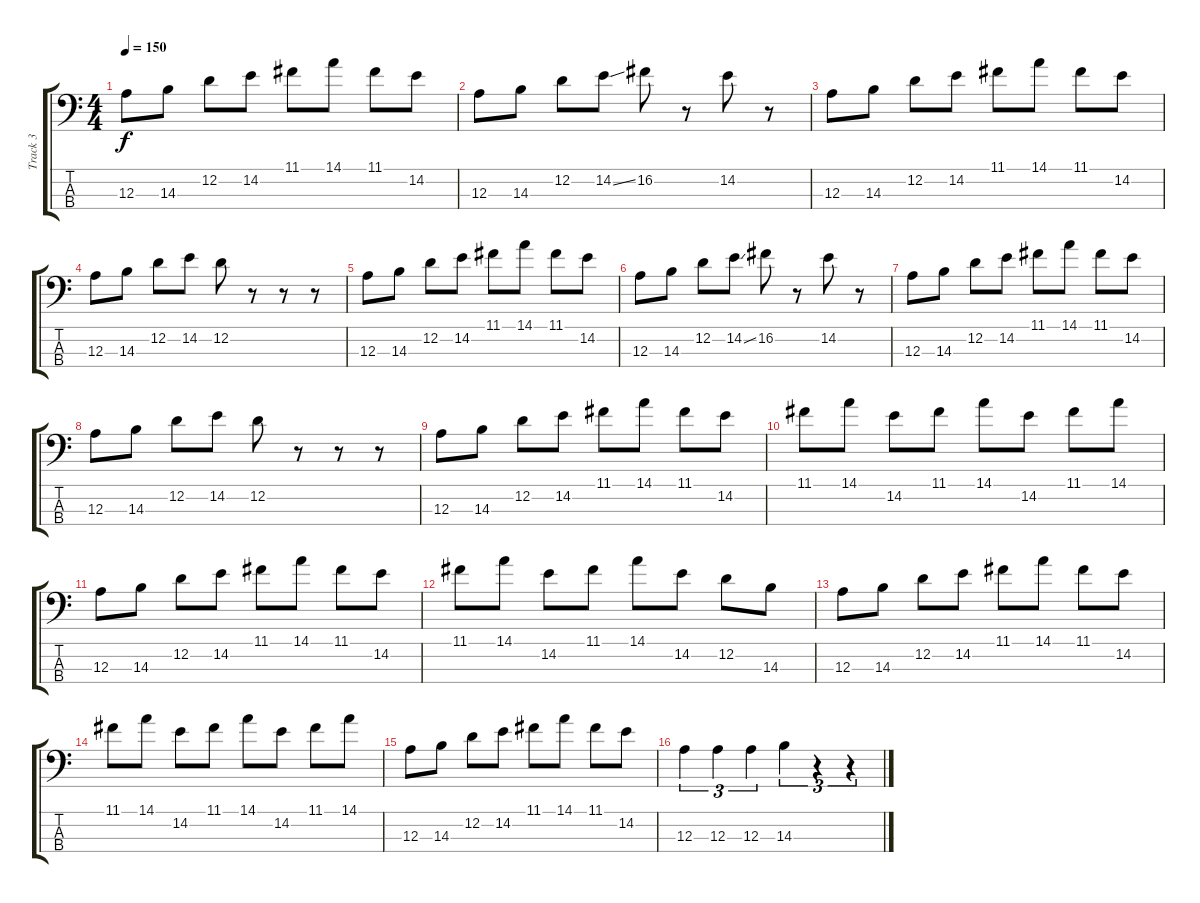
\track ("Track 3" "Track 3") {instrument electricbasspick}
\staff {score tabs}
\tuning (G2 D2 A1 D1) {hide}
\ts (4 4)
\tempo 150
\clef f4
\ks c
12.3.8{dy f} 14.3.8 12.2.8 14.2.8 11.1.8 14.1.8 11.1.8 14.2.8 |
12.3.8 14.3.8 12.2.8 14.2{ss}.8 16.2.8 r.8 14.2.8 r.8 |
12.3.8 14.3.8 12.2.8 14.2.8 11.1.8 14.1.8 11.1.8 14.2.8 |
12.3.8 14.3.8 12.2.8 14.2.8 12.2.8 r.8 r.8 r.8 |
12.3.8 14.3.8 12.2.8 14.2.8 11.1.8 14.1.8 11.1.8 14.2.8 |
12.3.8 14.3.8 12.2.8 14.2{ss}.8 16.2.8 r.8 14.2.8 r.8 |
12.3.8 14.3.8 12.2.8 14.2.8 11.1.8 14.1.8 11.1.8 14.2.8 |
12.3.8 14.3.8 12.2.8 14.2.8 12.2.8 r.8 r.8 r.8 |
12.3.8 14.3.8 12.2.8 14.2.8 11.1.8 14.1.8 11.1.8 14.2.8 |
11.1.8 14.1.8 14.2.8 11.1.8 14.1.8 14.2.8 11.1.8 14.1.8 |
12.3.8 14.3.8 12.2.8 14.2.8 11.1.8 14.1.8 11.1.8 14.2.8 |
11.1.8 14.1.8 14.2.8 11.1.8 14.1.8 14.2.8 12.2.8 14.3.8 |
12.3.8 14.3.8 12.2.8 14.2.8 11.1.8 14.1.8 11.1.8 14.2.8 |
11.1.8 14.1.8 14.2.8 11.1.8 14.1.8 14.2.8 11.1.8 14.1.8 |
12.3.8 14.3.8 12.2.8 14.2.8 11.1.8 14.1.8 11.1.8 14.2.8 |
12.3.4{tu (3 2)} 12.3.4{tu (3 2)} 12.3.4{tu (3 2)} 14.3.4{tu (3 2)} r.4{tu (3 2)} r.4{tu (3 2)}
